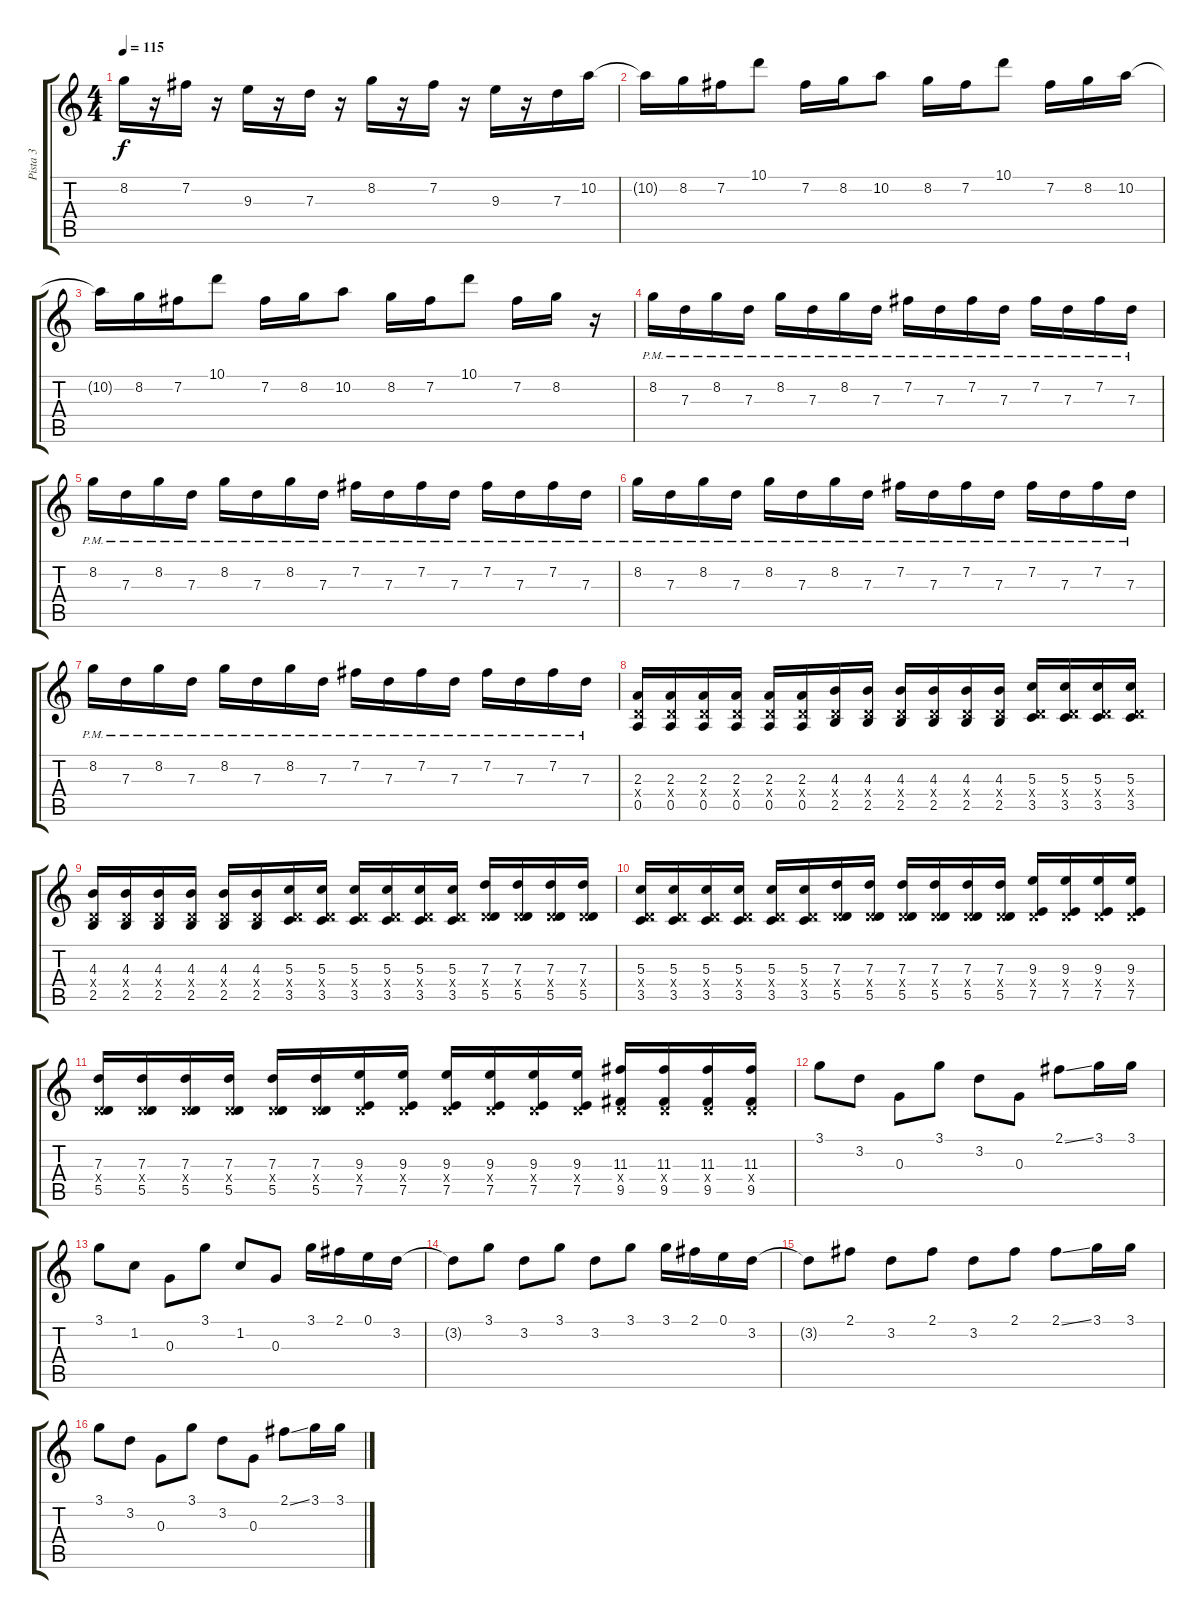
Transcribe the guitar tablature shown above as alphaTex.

\track ("Pista 3" "Pista 3") {instrument distortionguitar}
\staff {score tabs}
\tuning (E4 B3 G3 D3 A2 D2) {hide}
\ts (4 4)
\tempo 115
\clef g2
\ks c
8.2.16{dy f} r.16 7.2.16 r.16 9.3.16 r.16 7.3.16 r.16 8.2.16 r.16 7.2.16 r.16 9.3.16 r.16 7.3.16 10.2.16 |
10.2{t}.16 8.2.16 7.2.16 10.1.8 7.2.16 8.2.16 10.2.8 8.2.16 7.2.16 10.1.8 7.2.16 8.2.16 10.2.16 |
10.2{t}.16 8.2.16 7.2.16 10.1.8 7.2.16 8.2.16 10.2.8 8.2.16 7.2.16 10.1.8 7.2.16 8.2.16 r.16 |
8.2{pm}.16 7.3{pm}.16 8.2{pm}.16 7.3{pm}.16 8.2{pm}.16 7.3{pm}.16 8.2{pm}.16 7.3{pm}.16 7.2{pm}.16 7.3{pm}.16 7.2{pm}.16 7.3{pm}.16 7.2{pm}.16 7.3{pm}.16 7.2{pm}.16 7.3{pm}.16 |
8.2{pm}.16 7.3{pm}.16 8.2{pm}.16 7.3{pm}.16 8.2{pm}.16 7.3{pm}.16 8.2{pm}.16 7.3{pm}.16 7.2{pm}.16 7.3{pm}.16 7.2{pm}.16 7.3{pm}.16 7.2{pm}.16 7.3{pm}.16 7.2{pm}.16 7.3{pm}.16 |
8.2{pm}.16 7.3{pm}.16 8.2{pm}.16 7.3{pm}.16 8.2{pm}.16 7.3{pm}.16 8.2{pm}.16 7.3{pm}.16 7.2{pm}.16 7.3{pm}.16 7.2{pm}.16 7.3{pm}.16 7.2{pm}.16 7.3{pm}.16 7.2{pm}.16 7.3{pm}.16 |
8.2{pm}.16 7.3{pm}.16 8.2{pm}.16 7.3{pm}.16 8.2{pm}.16 7.3{pm}.16 8.2{pm}.16 7.3{pm}.16 7.2{pm}.16 7.3{pm}.16 7.2{pm}.16 7.3{pm}.16 7.2{pm}.16 7.3{pm}.16 7.2{pm}.16 7.3{pm}.16 |
(2.3 0.4{x} 0.5).16 (2.3 0.4{x} 0.5).16 (2.3 0.4{x} 0.5).16 (2.3 0.4{x} 0.5).16 (2.3 0.4{x} 0.5).16 (2.3 0.4{x} 0.5).16 (4.3 0.4{x} 2.5).16 (4.3 0.4{x} 2.5).16 (4.3 0.4{x} 2.5).16 (4.3 0.4{x} 2.5).16 (4.3 0.4{x} 2.5).16 (4.3 0.4{x} 2.5).16 (5.3 0.4{x} 3.5).16 (5.3 0.4{x} 3.5).16 (5.3 0.4{x} 3.5).16 (5.3 0.4{x} 3.5).16 |
(4.3 0.4{x} 2.5).16 (4.3 0.4{x} 2.5).16 (4.3 0.4{x} 2.5).16 (4.3 0.4{x} 2.5).16 (4.3 0.4{x} 2.5).16 (4.3 0.4{x} 2.5).16 (5.3 0.4{x} 3.5).16 (5.3 0.4{x} 3.5).16 (5.3 0.4{x} 3.5).16 (5.3 0.4{x} 3.5).16 (5.3 0.4{x} 3.5).16 (5.3 0.4{x} 3.5).16 (7.3 0.4{x} 5.5).16 (7.3 0.4{x} 5.5).16 (7.3 0.4{x} 5.5).16 (7.3 0.4{x} 5.5).16 |
(5.3 0.4{x} 3.5).16 (5.3 0.4{x} 3.5).16 (5.3 0.4{x} 3.5).16 (5.3 0.4{x} 3.5).16 (5.3 0.4{x} 3.5).16 (5.3 0.4{x} 3.5).16 (7.3 0.4{x} 5.5).16 (7.3 0.4{x} 5.5).16 (7.3 0.4{x} 5.5).16 (7.3 0.4{x} 5.5).16 (7.3 0.4{x} 5.5).16 (7.3 0.4{x} 5.5).16 (9.3 0.4{x} 7.5).16 (9.3 0.4{x} 7.5).16 (9.3 0.4{x} 7.5).16 (9.3 0.4{x} 7.5).16 |
(7.3 0.4{x} 5.5).16 (7.3 0.4{x} 5.5).16 (7.3 0.4{x} 5.5).16 (7.3 0.4{x} 5.5).16 (7.3 0.4{x} 5.5).16 (7.3 0.4{x} 5.5).16 (9.3 0.4{x} 7.5).16 (9.3 0.4{x} 7.5).16 (9.3 0.4{x} 7.5).16 (9.3 0.4{x} 7.5).16 (9.3 0.4{x} 7.5).16 (9.3 0.4{x} 7.5).16 (11.3 0.4{x} 9.5).16 (11.3 0.4{x} 9.5).16 (11.3 0.4{x} 9.5).16 (11.3 0.4{x} 9.5).16 |
3.1.8 3.2.8 0.3.8 3.1.8 3.2.8 0.3.8 2.1{ss}.8 3.1.16 3.1.16 |
3.1.8 1.2.8 0.3.8 3.1.8 1.2.8 0.3.8 3.1.16 2.1.16 0.1.16 3.2.16 |
3.2{t}.8 3.1.8 3.2.8 3.1.8 3.2.8 3.1.8 3.1.16 2.1.16 0.1.16 3.2.16 |
3.2{t}.8 2.1.8 3.2.8 2.1.8 3.2.8 2.1.8 2.1{ss}.8 3.1.16 3.1.16 |
3.1.8 3.2.8 0.3.8 3.1.8 3.2.8 0.3.8 2.1{ss}.8 3.1.16 3.1.16
